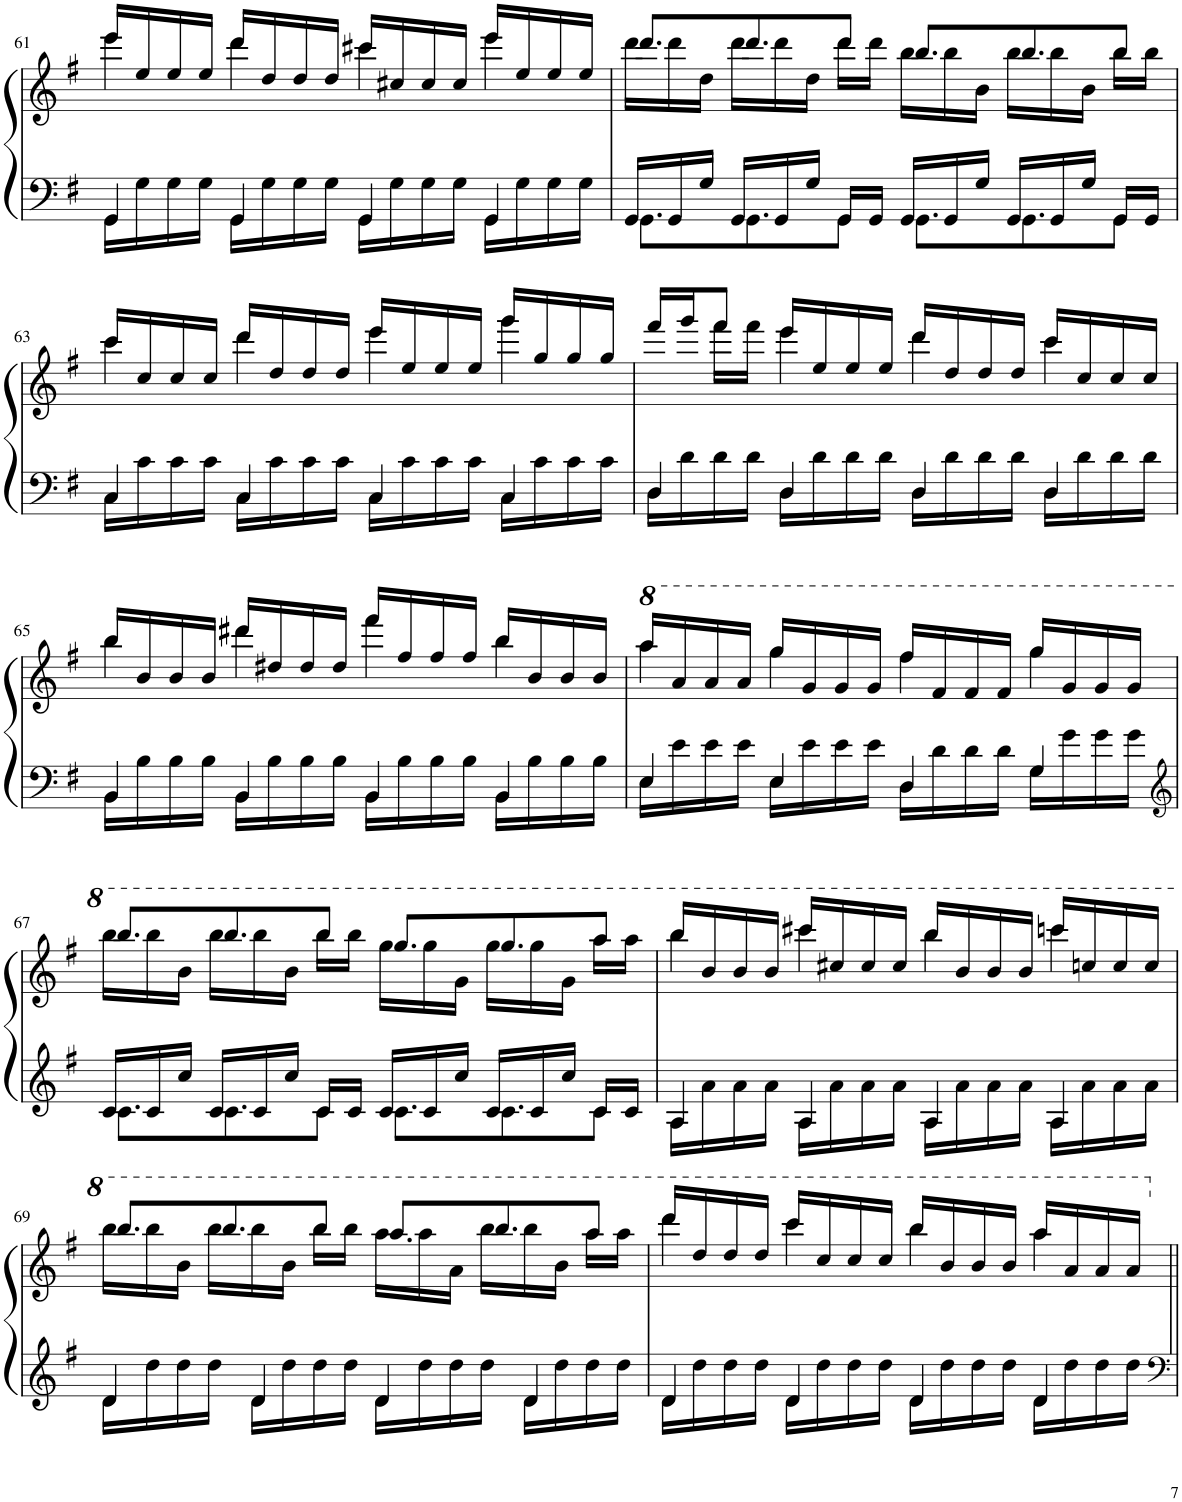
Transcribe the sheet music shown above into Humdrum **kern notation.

**kern	**kern
*part1	*part1
*staff2	*staff1
*I"Piano	*
*I'Pno.	*
!!LO:PB:g=z
*clefF4	*clefG2
*k[f#]	*k[f#]
*M4/4	*M4/4
=61	=61
*^	*^
4GG/	16GG\LL	16eee/LL	4eee\
.	16G\	16ee/	.
.	16G\	16ee/	.
.	16G\JJ	16ee/JJ	.
4GG/	16GG\LL	16ddd/LL	4ddd\
.	16G\	16dd/	.
.	16G\	16dd/	.
.	16G\JJ	16dd/JJ	.
4GG/	16GG\LL	16ccc#X/LL	4ccc#\
.	16G\	16cc#X/	.
.	16G\	16cc#/	.
.	16G\JJ	16cc#/JJ	.
4GG/	16GG\LL	16eee/LL	4eee\
.	16G\	16ee/	.
.	16G\	16ee/	.
.	16G\JJ	16ee/JJ	.
=62	=62	=62	=62
8.GG\L	16GG/LL	16ddd\LL	8.ddd/L
.	16GG/	16ddd\	.
.	16G/JJ	16dd\JJ	.
8.GG\	16GG/LL	16ddd\LL	8.ddd/
.	16GG/	16ddd\	.
.	16G/JJ	16dd\JJ	.
8GG\J	16GG/LL	16ddd\LL	8ddd/J
.	16GG/JJ	16ddd\JJ	.
8.GG\L	16GG/LL	16bb\LL	8.bb/L
.	16GG/	16bb\	.
.	16G/JJ	16b\JJ	.
8.GG\	16GG/LL	16bb\LL	8.bb/
.	16GG/	16bb\	.
.	16G/JJ	16b\JJ	.
8GG\J	16GG/LL	16bb\LL	8bb/J
.	16GG/JJ	16bb\JJ	.
!!LO:LB:g=z	!!
=63	=63	=63	=63
4C/	16C\LL	16ccc/LL	4ccc\
.	16c\	16cc/	.
.	16c\	16cc/	.
.	16c\JJ	16cc/JJ	.
4C/	16C\LL	16ddd/LL	4ddd\
.	16c\	16dd/	.
.	16c\	16dd/	.
.	16c\JJ	16dd/JJ	.
4C/	16C\LL	16eee/LL	4eee\
.	16c\	16ee/	.
.	16c\	16ee/	.
.	16c\JJ	16ee/JJ	.
4C/	16C\LL	16ggg/LL	4ggg\
.	16c\	16gg/	.
.	16c\	16gg/	.
.	16c\JJ	16gg/JJ	.
=64	=64	=64	=64
4D/	16D\LL	16fff#/LL	8ryy
.	16d\	16ggg/J	.
.	16d\	8fff#/J	16fff#\LL
.	16d\JJ	.	16fff#\JJ
4D/	16D\LL	16eee/LL	4eee\
.	16d\	16ee/	.
.	16d\	16ee/	.
.	16d\JJ	16ee/JJ	.
4D/	16D\LL	16ddd/LL	4ddd\
.	16d\	16dd/	.
.	16d\	16dd/	.
.	16d\JJ	16dd/JJ	.
4D/	16D\LL	16ccc/LL	4ccc\
.	16d\	16cc/	.
.	16d\	16cc/	.
.	16d\JJ	16cc/JJ	.
!!LO:LB:g=z	!!
=65	=65	=65	=65
4BB/	16BB\LL	16bb/LL	4bb\
.	16B\	16b/	.
.	16B\	16b/	.
.	16B\JJ	16b/JJ	.
4BB/	16BB\LL	16ddd#X/LL	4ddd#\
.	16B\	16dd#X/	.
.	16B\	16dd#/	.
.	16B\JJ	16dd#/JJ	.
4BB/	16BB\LL	16fff#/LL	4fff#\
.	16B\	16ff#/	.
.	16B\	16ff#/	.
.	16B\JJ	16ff#/JJ	.
4BB/	16BB\LL	16bb/LL	4bb\
.	16B\	16b/	.
.	16B\	16b/	.
.	16B\JJ	16b/JJ	.
=66	=66	=66	=66
*	*	*8va	*
4E/	16E\LL	16aaa/LL	4aaa\
.	16e\	16aa/	.
.	16e\	16aa/	.
.	16e\JJ	16aa/JJ	.
4E/	16E\LL	16ggg/LL	4ggg\
.	16e\	16gg/	.
.	16e\	16gg/	.
.	16e\JJ	16gg/JJ	.
4D/	16D\LL	16fff#/LL	4fff#\
.	16d\	16ff#/	.
.	16d\	16ff#/	.
.	16d\JJ	16ff#/JJ	.
4G/	16G\LL	16ggg/LL	4ggg\
.	16g\	16gg/	.
.	16g\	16gg/	.
.	16g\JJ	16gg/JJ	.
!!LO:LB:g=z	!!
=67	=67	=67	=67
*clefG2	*	*	*
8.c\L	16c/LL	16bbb\LL	8.bbb/L
.	16c/	16bbb\	.
.	16cc/JJ	16bb\JJ	.
8.c\	16c/LL	16bbb\LL	8.bbb/
.	16c/	16bbb\	.
.	16cc/JJ	16bb\JJ	.
8c\J	16c/LL	16bbb\LL	8bbb/J
.	16c/JJ	16bbb\JJ	.
8.c\L	16c/LL	16ggg\LL	8.ggg/L
.	16c/	16ggg\	.
.	16cc/JJ	16gg\JJ	.
8.c\	16c/LL	16ggg\LL	8.ggg/
.	16c/	16ggg\	.
.	16cc/JJ	16gg\JJ	.
8c\J	16c/LL	16aaa\LL	8aaa/J
.	16c/JJ	16aaa\JJ	.
=68	=68	=68	=68
4A/	16A\LL	16bbb/LL	4bbb\
.	16a\	16bb/	.
.	16a\	16bb/	.
.	16a\JJ	16bb/JJ	.
4A/	16A\LL	16cccc#X/LL	4cccc#\
.	16a\	16ccc#X/	.
.	16a\	16ccc#/	.
.	16a\JJ	16ccc#/JJ	.
4A/	16A\LL	16bbb/LL	4bbb\
.	16a\	16bb/	.
.	16a\	16bb/	.
.	16a\JJ	16bb/JJ	.
4A/	16A\LL	16ccccn/LL	4cccc\
.	16a\	16cccn/	.
.	16a\	16ccc/	.
.	16a\JJ	16ccc/JJ	.
!!LO:LB:g=z	!!
=69	=69	=69	=69
4d/	16d\LL	16bbb\LL	8.bbb/L
.	16dd\	16bbb\	.
.	16dd\	16bb\JJ	.
.	16dd\JJ	16bbb\LL	8.bbb/
4d/	16d\LL	16bbb\	.
.	16dd\	16bb\JJ	.
.	16dd\	16bbb\LL	8bbb/J
.	16dd\JJ	16bbb\JJ	.
4d/	16d\LL	16aaa\LL	8.aaa/L
.	16dd\	16aaa\	.
.	16dd\	16aa\JJ	.
.	16dd\JJ	16bbb\LL	8.bbb/
4d/	16d\LL	16bbb\	.
.	16dd\	16bb\JJ	.
.	16dd\	16aaa\LL	8aaa/J
.	16dd\JJ	16aaa\JJ	.
=70	=70	=70	=70
4d/	16d\LL	16dddd/LL	4dddd\
.	16dd\	16ddd/	.
.	16dd\	16ddd/	.
.	16dd\JJ	16ddd/JJ	.
4d/	16d\LL	16cccc/LL	4cccc\
.	16dd\	16ccc/	.
.	16dd\	16ccc/	.
.	16dd\JJ	16ccc/JJ	.
4d/	16d\LL	16bbb/LL	4bbb\
.	16dd\	16bb/	.
.	16dd\	16bb/	.
.	16dd\JJ	16bb/JJ	.
4d/	16d\LL	16aaa/LL	4aaa\
.	16dd\	16aa/	.
.	16dd\	16aa/	.
.	16dd\JJ	16aa/JJ	.
*	*	*v	*v
*	*	*X8va
*v	*v	*
=||	=||
*-	*-
